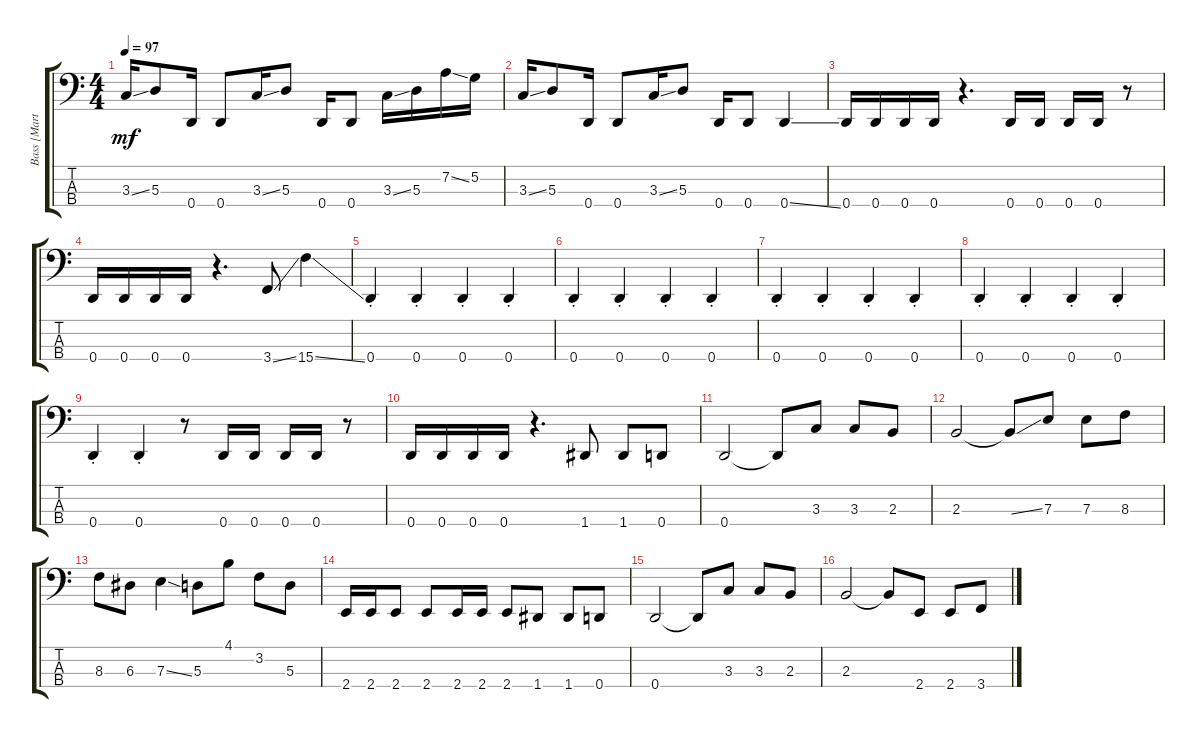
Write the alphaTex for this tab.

\track ("Bass [Martin Mendez]" "Bass [Mart") {instrument electricbassfinger}
\staff {score tabs}
\tuning (G2 D2 A1 D1) {hide}
\ts (4 4)
\tempo 97
\clef f4
\ks c
3.3{ss}.16{dy mf} 5.3.8 0.4.16 0.4.8 3.3{ss}.16 5.3.8 0.4.16 0.4.8 3.3{ss}.16 5.3.16 7.2{ss}.16 5.2.16 |
3.3{ss}.16 5.3.8 0.4.16 0.4.8 3.3{ss}.16 5.3.8 0.4.16 0.4.8 0.4{ss}.4 |
0.4.16 0.4.16 0.4.16 0.4.16 r.4{d} 0.4.16 0.4.16 0.4.16 0.4.16 r.8 |
0.4.16 0.4.16 0.4.16 0.4.16 r.4{d} 3.4{ss}.8 15.4{ss}.4 |
0.4{st}.4 0.4{st}.4 0.4{st}.4 0.4{st}.4 |
0.4{st}.4 0.4{st}.4 0.4{st}.4 0.4{st}.4 |
0.4{st}.4 0.4{st}.4 0.4{st}.4 0.4{st}.4 |
0.4{st}.4 0.4{st}.4 0.4{st}.4 0.4{st}.4 |
0.4{st}.4 0.4{st}.4 r.8 0.4.16 0.4.16 0.4.16 0.4.16 r.8 |
0.4.16 0.4.16 0.4.16 0.4.16 r.4{d} 1.4.8 1.4.8 0.4.8 |
0.4.2 0.4{t}.8 3.3.8 3.3.8 2.3.8 |
2.3.2 2.3{ss t}.8 7.3.8 7.3.8 8.3.8 |
8.3.8 6.3.8 7.3{ss}.4 5.3.8 4.1.8 3.2.8 5.3.8 |
2.4.16 2.4.16 2.4.8 2.4.8 2.4.16 2.4.16 2.4.8 1.4.8 1.4.8 0.4.8 |
0.4.2 0.4{t}.8 3.3.8 3.3.8 2.3.8 |
2.3.2 2.3{t}.8 2.4.8 2.4.8 3.4.8
